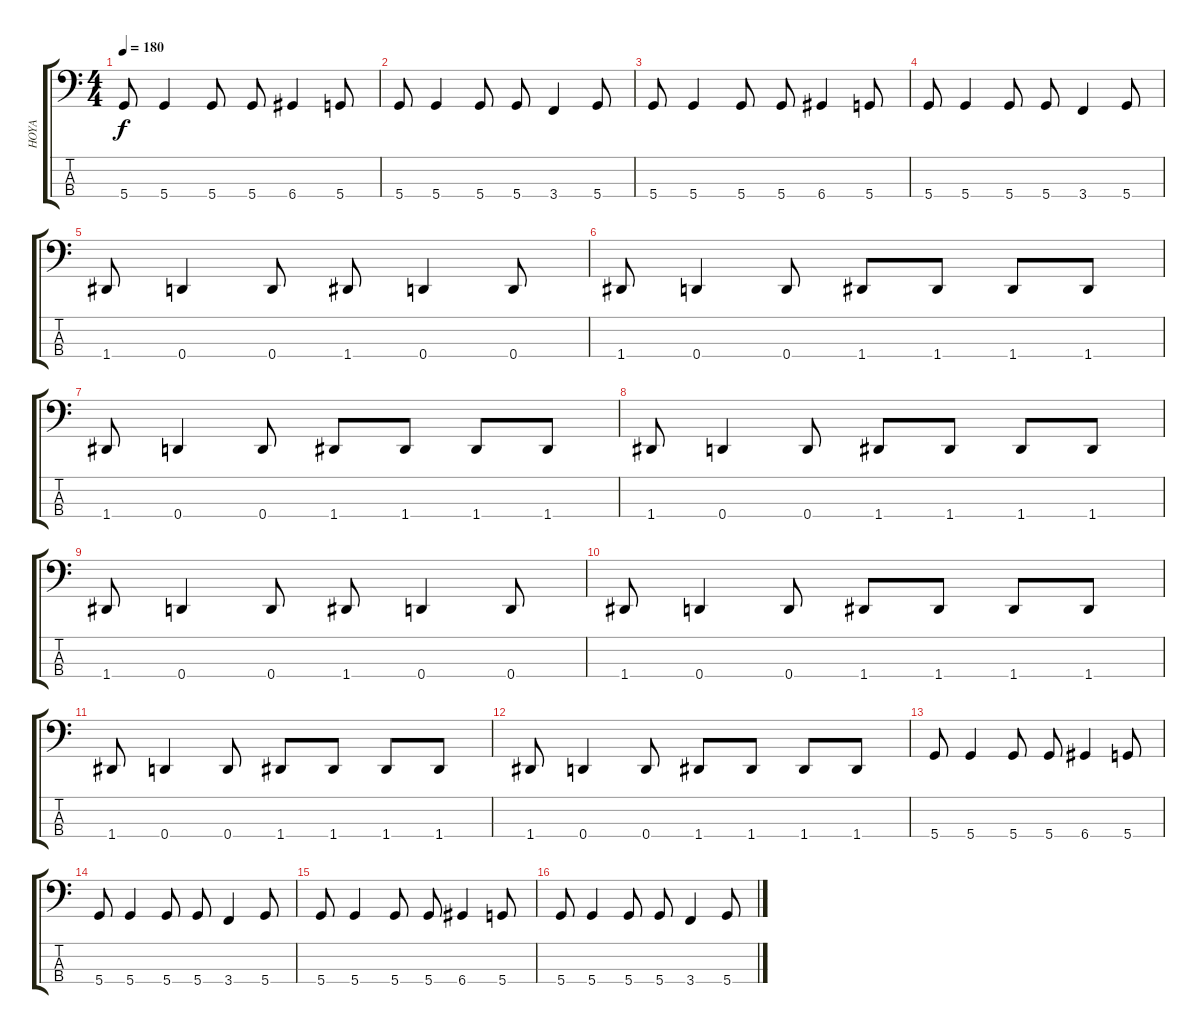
\track ("HOYA" "HOYA") {instrument electricbasspick}
\staff {score tabs}
\tuning (G2 D2 A1 D1) {hide}
\ts (4 4)
\tempo 180
\clef f4
\ks c
5.4.8{dy f} 5.4.4 5.4.8 5.4.8 6.4.4 5.4.8 |
5.4.8 5.4.4 5.4.8 5.4.8 3.4.4 5.4.8 |
5.4.8 5.4.4 5.4.8 5.4.8 6.4.4 5.4.8 |
5.4.8 5.4.4 5.4.8 5.4.8 3.4.4 5.4.8 |
1.4.8 0.4.4 0.4.8 1.4.8 0.4.4 0.4.8 |
1.4.8 0.4.4 0.4.8 1.4.8 1.4.8 1.4.8 1.4.8 |
1.4.8 0.4.4 0.4.8 1.4.8 1.4.8 1.4.8 1.4.8 |
1.4.8 0.4.4 0.4.8 1.4.8 1.4.8 1.4.8 1.4.8 |
1.4.8 0.4.4 0.4.8 1.4.8 0.4.4 0.4.8 |
1.4.8 0.4.4 0.4.8 1.4.8 1.4.8 1.4.8 1.4.8 |
1.4.8 0.4.4 0.4.8 1.4.8 1.4.8 1.4.8 1.4.8 |
1.4.8 0.4.4 0.4.8 1.4.8 1.4.8 1.4.8 1.4.8 |
5.4.8 5.4.4 5.4.8 5.4.8 6.4.4 5.4.8 |
5.4.8 5.4.4 5.4.8 5.4.8 3.4.4 5.4.8 |
5.4.8 5.4.4 5.4.8 5.4.8 6.4.4 5.4.8 |
5.4.8 5.4.4 5.4.8 5.4.8 3.4.4 5.4.8
